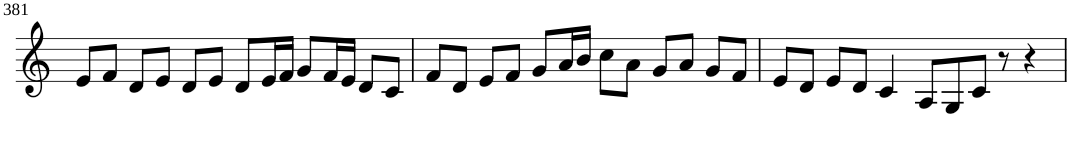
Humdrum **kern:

**kern
*part1
*staff1
*I"Violin
!!LO:PB:g=z
*clefG2
*k[]
*M6/4
=381
8e/L
8f/J
8d/L
8e/J
8d/L
8e/J
8d/L
16e/L
16f/JJ
8g/L
16f/L
16e/JJ
8d/L
8c/J
=382
8f/L
8d/J
8e/L
8f/J
8g/L
16a/L
16b/JJ
8cc\L
8a\J
8g/L
8a/J
8g/L
8f/J
=383
8e/L
8d/J
8e/L
8d/J
4c/
8A/L
8G/
8c/J
8r
4r
=
*-
